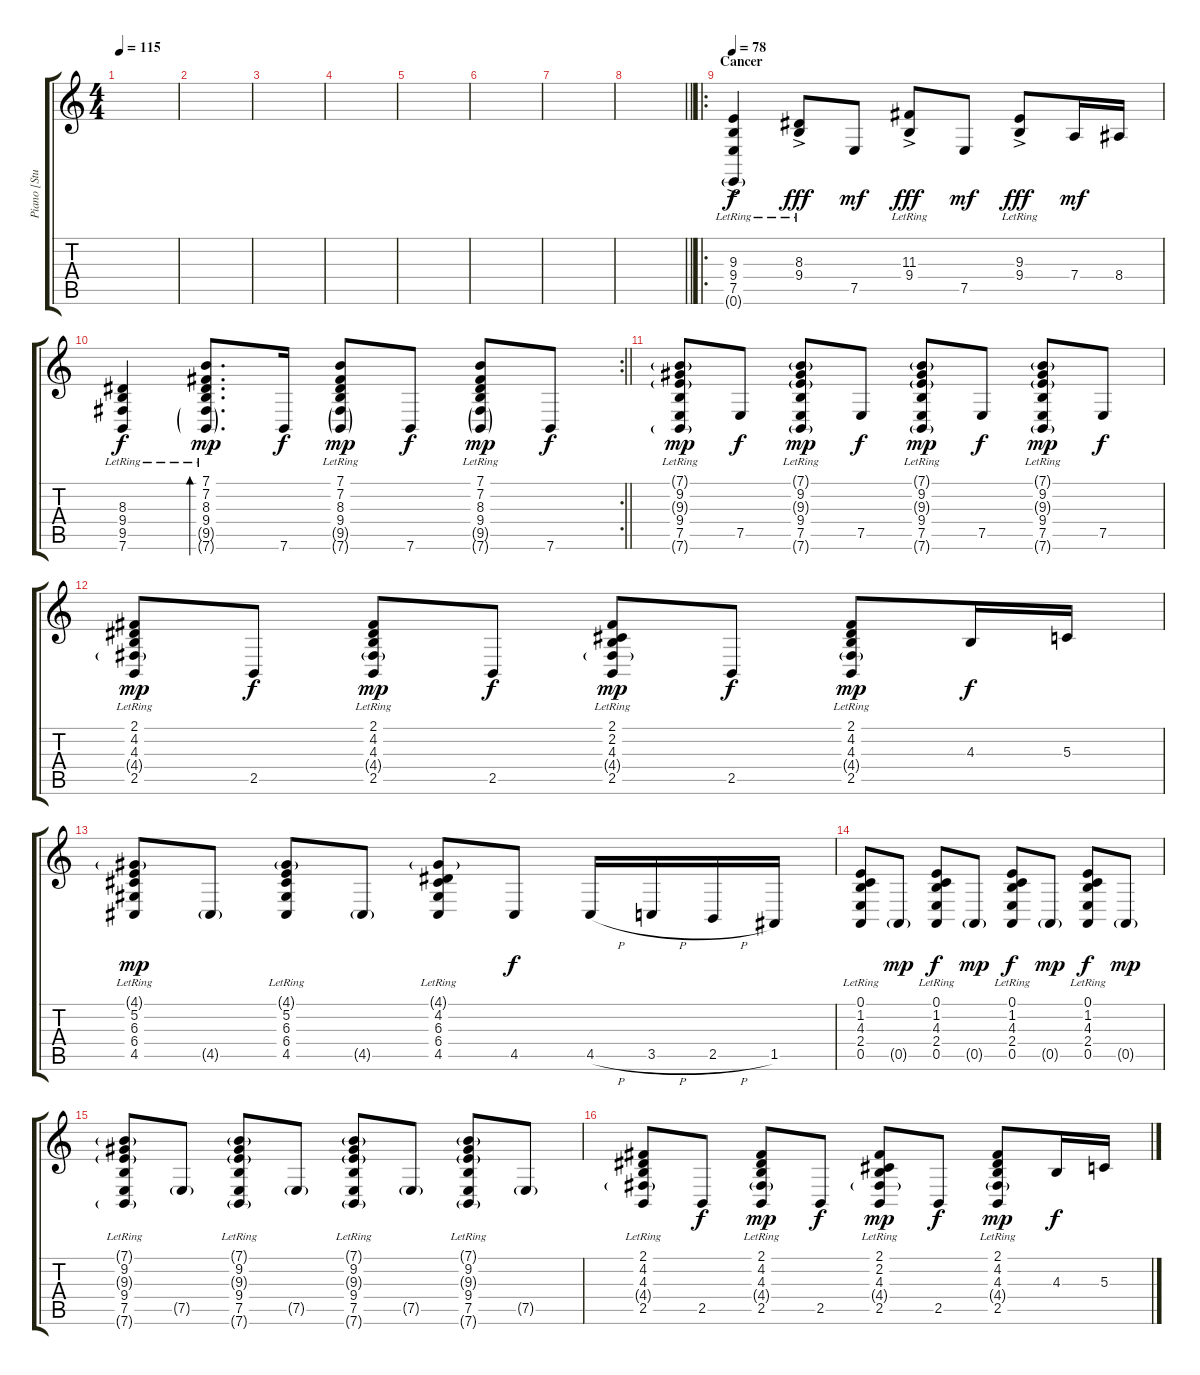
\track ("Piano [Studio]" "Piano [Stu") {instrument acousticgrandpiano}
\staff {score tabs}
\tuning (E4 B3 G3 D3 A2 E2) {hide}
\ts (4 4)
\tempo 115
\clef g2
\ks c
|
|
|
|
|
|
|
\barLineRight lightlight
|
\ro
\section ("" "Cancer")
\tempo 78
(9.3{ac lr} 9.4{lr} 7.5{lr} 0.6{g}).4 (8.3{ac lr} 9.4{lr}).8{dy fff} 7.5.8{dy mf} (11.3{ac lr} 9.4{lr}).8{dy fff} 7.5.8{dy mf} (9.3{ac lr} 9.4{lr}).8{dy fff} 7.4.16{dy mf} 8.4.16 |
\rc 2
\barLineRight lightlight
(8.3{lr} 9.4{lr} 9.5{lr} 7.6{lr}).4{dy f} (7.1{lr} 7.2{lr} 8.3{lr} 9.4{lr} 9.5{g lr} 7.6{g lr}).8{d bd 30 dy mp} 7.6.16{dy f} (7.1{lr} 7.2{lr} 8.3{lr} 9.4{lr} 9.5{g lr} 7.6{g lr}).8{dy mp} 7.6.8{dy f} (7.1{lr} 7.2{lr} 8.3{lr} 9.4{lr} 9.5{g lr} 7.6{g lr}).8{dy mp} 7.6.8{dy f} |
(7.1{g lr} 9.2{lr} 9.3{g lr} 9.4{lr} 7.5{lr} 7.6{g lr}).8{dy mp} 7.5.8{dy f} (7.1{g lr} 9.2{lr} 9.3{g lr} 9.4{lr} 7.5{lr} 7.6{g lr}).8{dy mp} 7.5.8{dy f} (7.1{g lr} 9.2{lr} 9.3{g lr} 9.4{lr} 7.5{lr} 7.6{g lr}).8{dy mp} 7.5.8{dy f} (7.1{g lr} 9.2{lr} 9.3{g lr} 9.4{lr} 7.5{lr} 7.6{g lr}).8{dy mp} 7.5.8{dy f} |
(2.1 4.2{lr} 4.3{lr} 4.4{g lr} 2.5{lr}).8{dy mp} 2.5.8{dy f} (2.1 4.2{lr} 4.3{lr} 4.4{g lr} 2.5{lr}).8{dy mp} 2.5.8{dy f} (2.1 2.2{lr} 4.3{lr} 4.4{g lr} 2.5{lr}).8{dy mp} 2.5.8{dy f} (2.1 4.2{lr} 4.3{lr} 4.4{g lr} 2.5{lr}).8{dy mp} 4.3.16{dy f} 5.3.16 |
(4.1{g lr} 5.2{lr} 6.3{lr} 6.4{lr} 4.5{lr}).8{dy mp} 4.5{g}.8 (4.1{g lr} 5.2{lr} 6.3{lr} 6.4{lr} 4.5{lr}).8 4.5{g}.8 (4.1{g lr} 4.2{lr} 6.3{lr} 6.4{lr} 4.5{lr}).8 4.5.8{dy f} 4.5{h}.16 3.5{h}.16 2.5{h}.16 1.5.16 |
(0.1{lr} 1.2{lr} 4.3{lr} 2.4{lr} 0.5{lr}).8 0.5{g}.8{dy mp} (0.1{lr} 1.2{lr} 4.3{lr} 2.4{lr} 0.5{lr}).8{dy f} 0.5{g}.8{dy mp} (0.1{lr} 1.2{lr} 4.3{lr} 2.4{lr} 0.5{lr}).8{dy f} 0.5{g}.8{dy mp} (0.1{lr} 1.2{lr} 4.3{lr} 2.4{lr} 0.5{lr}).8{dy f} 0.5{g}.8{dy mp} |
(7.1{g lr} 9.2{lr} 9.3{g lr} 9.4{lr} 7.5{lr} 7.6{g lr}).8 7.5{g}.8 (7.1{g lr} 9.2{lr} 9.3{g lr} 9.4{lr} 7.5{lr} 7.6{g lr}).8 7.5{g}.8 (7.1{g lr} 9.2{lr} 9.3{g lr} 9.4{lr} 7.5{lr} 7.6{g lr}).8 7.5{g}.8 (7.1{g lr} 9.2{lr} 9.3{g lr} 9.4{lr} 7.5{lr} 7.6{g lr}).8 7.5{g}.8 |
(2.1 4.2{lr} 4.3{lr} 4.4{g lr} 2.5{lr}).8 2.5.8{dy f} (2.1 4.2{lr} 4.3{lr} 4.4{g lr} 2.5{lr}).8{dy mp} 2.5.8{dy f} (2.1 2.2{lr} 4.3{lr} 4.4{g lr} 2.5{lr}).8{dy mp} 2.5.8{dy f} (2.1 4.2{lr} 4.3{lr} 4.4{g lr} 2.5{lr}).8{dy mp} 4.3.16{dy f} 5.3.16
